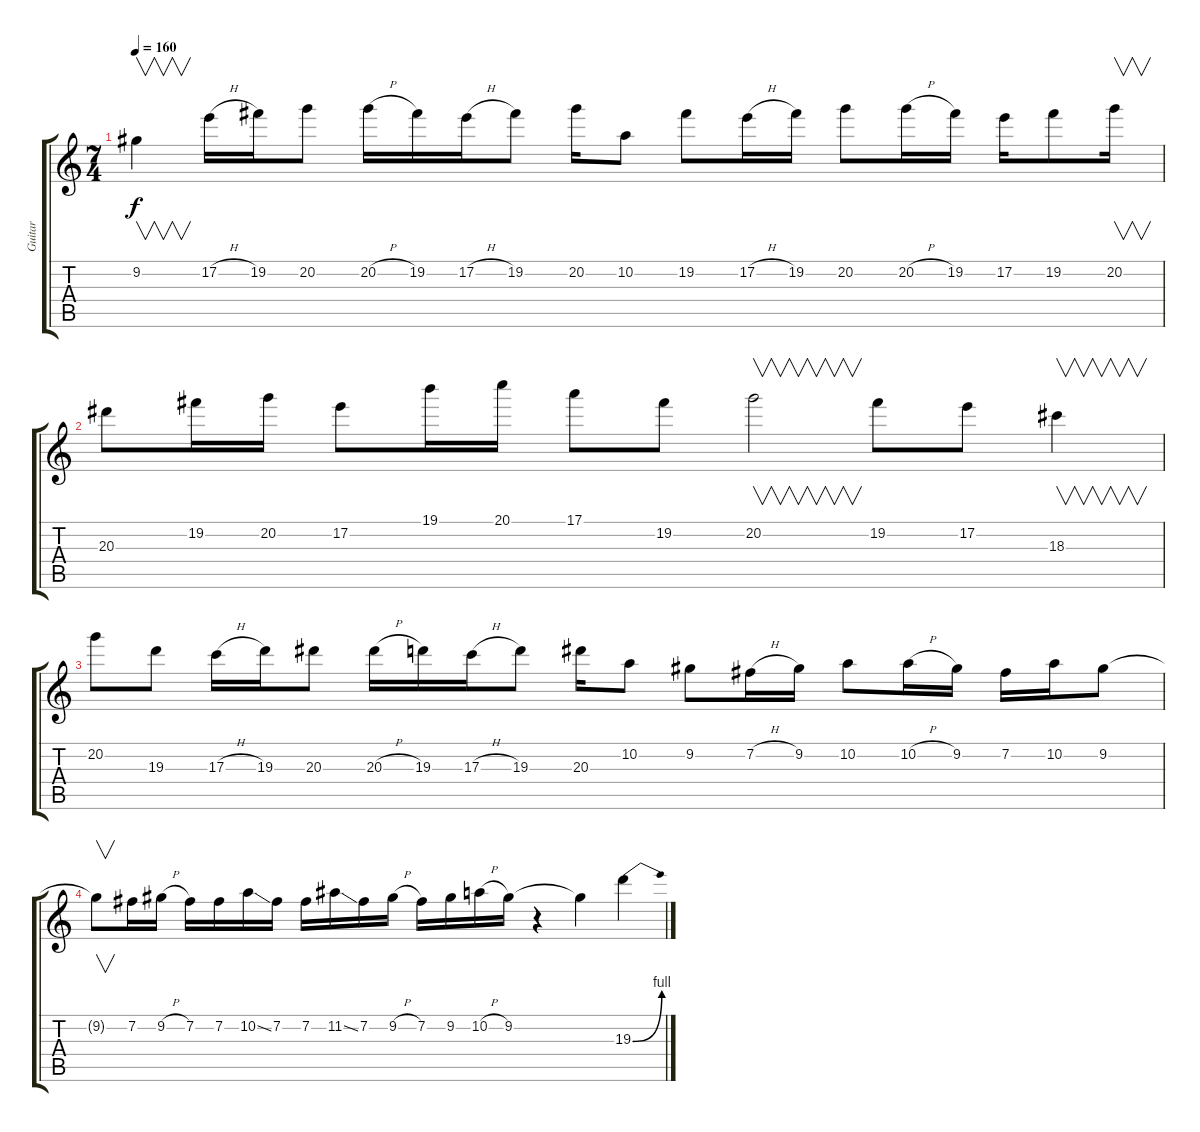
\track ("Guitar" "Guitar") {instrument distortionguitar}
\staff {score tabs}
\tuning (E4 B3 G3 D3 A2 E2) {hide}
\ts (7 4)
\tempo 160
\clef g2
\ks c
9.2{t}.4{v dy f} 17.2{h}.16 19.2.16 20.2.8 20.2{h}.16 19.2.16 17.2{h}.16 19.2.8 20.2.16 10.2.8 19.2.8 17.2{h}.16 19.2.16 20.2.8 20.2{h}.16 19.2.16 17.2.16 19.2.8 20.2.16{v} |
20.3.8 19.2.16 20.2.16 17.2.8 19.1.16 20.1.16 17.1.8 19.2.8 20.2.2{v} 19.2.8 17.2.8 18.3.4{v} |
20.2.8 19.3.8 17.3{h}.16 19.3.16 20.3.8 20.3{h}.16 19.3.16 17.3{h}.16 19.3.8 20.3.16 10.2.8 9.2.8 7.2{h}.16 9.2.16 10.2.8 10.2{h}.16 9.2.16 7.2.16 10.2.16 9.2.8 |
9.2{t}.8{v} 7.2.16 9.2{h}.16 7.2.16 7.2.16 10.2{ss}.16 7.2.16 7.2.16 11.2{ss}.16 7.2.16 9.2{h}.16 7.2.16 9.2.16 10.2{h}.16 9.2.16 r.4 9.2{t}.4 19.3{be (bend 0 0 60 4)}.4
